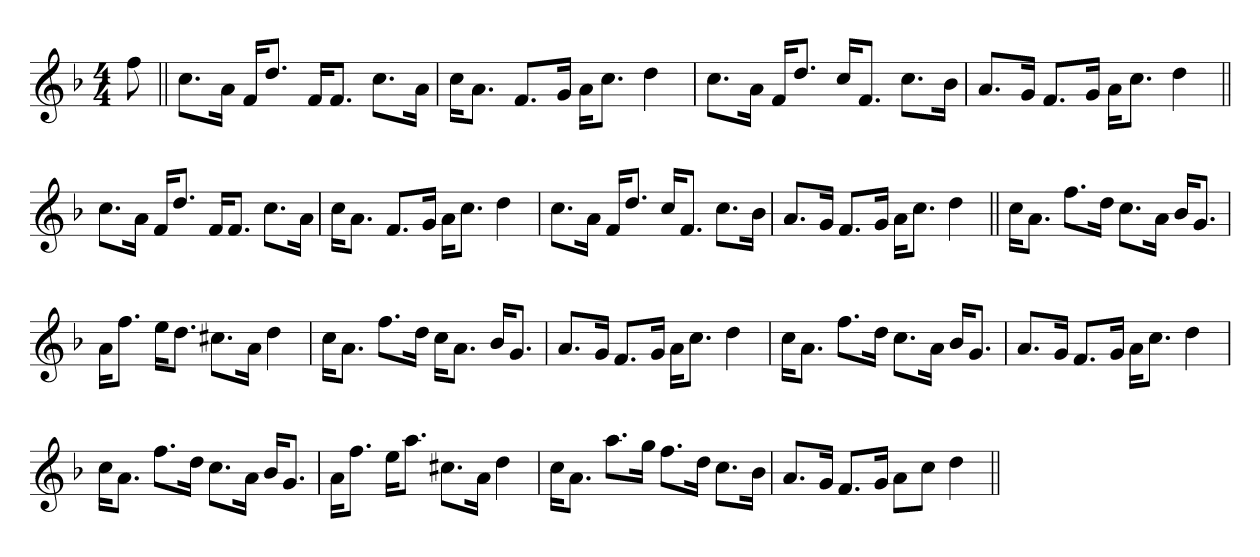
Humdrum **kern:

**kern
*part1
*staff1
*clefG2
*k[b-]
*F:
*M4/4
=1
8ff
=||
8.ccL
16aJk
16fKL
8.ddJ
16fKL
8.fJ
8.ccL
16aJk
=
16ccKL
8.aJ
8.fL
16gJk
16aKL
8.ccJ
4dd
=
8.ccL
16aJk
16fKL
8.ddJ
16ccKL
8.fJ
8.ccL
16b-Jk
=
8.aL
16gJk
8.fL
16gJk
16aKL
8.ccJ
4dd
=||
8.ccL
16aJk
16fKL
8.ddJ
16fKL
8.fJ
8.ccL
16aJk
=
16ccKL
8.aJ
8.fL
16gJk
16aKL
8.ccJ
4dd
=
8.ccL
16aJk
16fKL
8.ddJ
16ccKL
8.fJ
8.ccL
16b-Jk
=
8.aL
16gJk
8.fL
16gJk
16aKL
8.ccJ
4dd
=||
16ccKL
8.aJ
8.ffL
16ddJk
8.ccL
16aJk
16b-KL
8.gJ
=
16aKL
8.ffJ
16eeKL
8.ddJ
8.cc#XL
16aJk
4dd
=
16ccKL
8.aJ
8.ffL
16ddJk
16ccKL
8.aJ
16b-KL
8.gJ
=
8.aL
16gJk
8.fL
16gJk
16aKL
8.ccJ
4dd
=
16ccKL
8.aJ
8.ffL
16ddJk
8.ccL
16aJk
16b-KL
8.gJ
=
8.aL
16gJk
8.fL
16gJk
16aKL
8.ccJ
4dd
=
16ccKL
8.aJ
8.ffL
16ddJk
8.ccL
16aJk
16b-KL
8.gJ
=
16aKL
8.ffJ
16eeKL
8.aaJ
8.cc#XL
16aJk
4dd
=
16ccKL
8.aJ
8.aaL
16ggJk
8.ffL
16ddJk
8.ccL
16b-Jk
=
8.aL
16gJk
8.fL
16gJk
8aL
8ccJ
4dd
=||
*-
